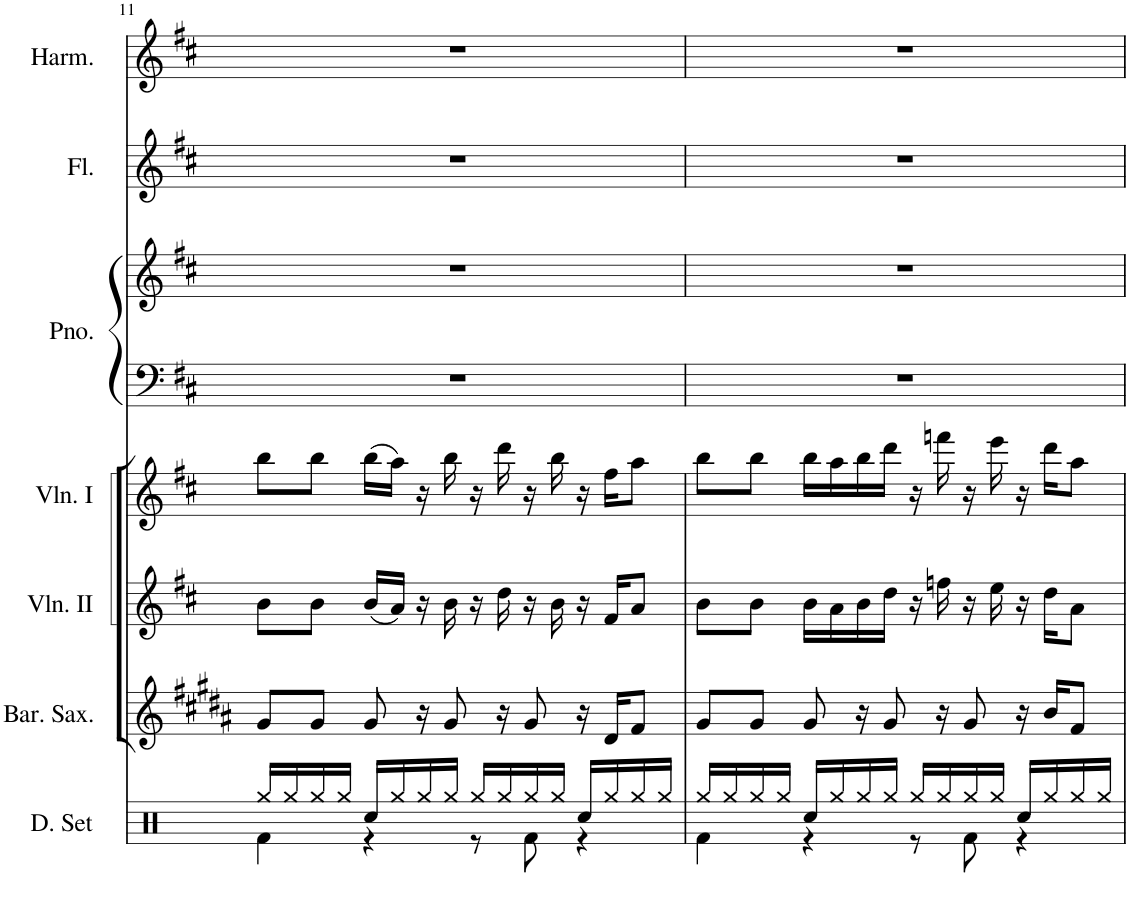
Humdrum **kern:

**kern	**kern	**kern	**kern	**kern	**kern	**kern	**kern
*part7	*part6	*part5	*part4	*part3	*part3	*part2	*part1
*staff8	*staff7	*staff6	*staff5	*staff4	*staff3	*staff2	*staff1
*I"Drumset	*I"Baritone Saxophone	*I"Violin II	*I"Violin I	*I"Piano	*	*I"Flute	*I"Harmonica
*I'D. Set	*I'Bar. Sax.	*I'Vln. II	*I'Vln. I	*I'Pno.	*	*I'Fl.	*I'Harm.
!!LO:PB:g=z
*clefX	*clefG2	*clefG2	*clefG2	*clefF4	*clefG2	*clefG2	*clefG2
*	*Trd12c21	*	*	*	*	*	*
*k[]	*k[f#c#g#d#a#]	*k[f#c#]	*k[f#c#]	*k[f#c#]	*k[f#c#]	*k[f#c#]	*k[f#c#]
*M4/4	*M4/4	*M4/4	*M4/4	*M4/4	*M4/4	*M4/4	*M4/4
=11	=11	=11	=11	=11	=11	=11	=11
*^	*	*	*	*	*	*	*
16Rgg/LL	4Rf\	8g#/L	8b\L	8bb\L	1r	1r	1r	1r
16Rgg/	.	.	.	.	.	.	.	.
16Rgg/	.	8g#/J	8b\J	8bb\J	.	.	.	.
16Rgg/JJ	.	.	.	.	.	.	.	.
16Rcc/LL	4r	8g#/	(16b/LL	(16bb\LL	.	.	.	.
16Rgg/	.	.	16a/JJ)	16aa\JJ)	.	.	.	.
16Rgg/	.	16r	16r	16r	.	.	.	.
16Rgg/JJ	.	8g#/	16b\	16bb\	.	.	.	.
16Rgg/LL	8r	.	16r	16r	.	.	.	.
16Rgg/	.	16r	16dd\	16ddd\	.	.	.	.
16Rgg/	8Rf\	8g#/	16r	16r	.	.	.	.
16Rgg/JJ	.	.	16b\	16bb\	.	.	.	.
16Rcc/LL	4r	16r	16r	16r	.	.	.	.
16Rgg/	.	16d#/KL	16f#/KL	16ff#\KL	.	.	.	.
16Rgg/	.	8f#/J	8a/J	8aa\J	.	.	.	.
16Rgg/JJ	.	.	.	.	.	.	.	.
=12	=12	=12	=12	=12	=12	=12	=12	=12
16Rgg/LL	4Rf\	8g#/L	8b\L	8bb\L	1r	1r	1r	1r
16Rgg/	.	.	.	.	.	.	.	.
16Rgg/	.	8g#/J	8b\J	8bb\J	.	.	.	.
16Rgg/JJ	.	.	.	.	.	.	.	.
16Rcc/LL	4r	8g#/	16b\LL	16bb\LL	.	.	.	.
16Rgg/	.	.	16a\	16aa\	.	.	.	.
16Rgg/	.	16r	16b\	16bb\	.	.	.	.
16Rgg/JJ	.	8g#/	16dd\JJ	16ddd\JJ	.	.	.	.
16Rgg/LL	8r	.	16r	16r	.	.	.	.
16Rgg/	.	16r	16ffn\	16fffn\	.	.	.	.
16Rgg/	8Rf\	8g#/	16r	16r	.	.	.	.
16Rgg/JJ	.	.	16ee\	16eee\	.	.	.	.
16Rcc/LL	4r	16r	16r	16r	.	.	.	.
16Rgg/	.	16b/KL	16dd\KL	16ddd\KL	.	.	.	.
16Rgg/	.	8f#/J	8a\J	8aa\J	.	.	.	.
16Rgg/JJ	.	.	.	.	.	.	.	.
*v	*v	*	*	*	*	*	*	*
=	=	=	=	=	=	=	=
*-	*-	*-	*-	*-	*-	*-	*-
